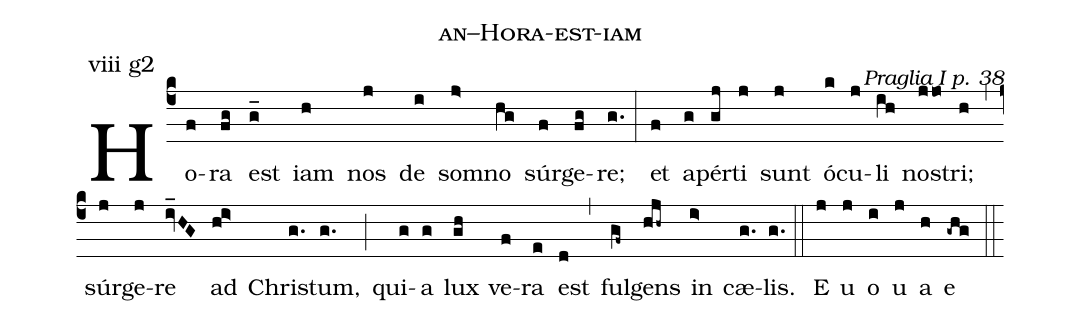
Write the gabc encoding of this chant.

name: an--Hora-est-iam;
commentary: Praglia I p. 38;
annotation: viii g2;
%%
(c4) Ho(f)ra(fg) est(g_) iam(h) nos(j) de(i) som(j>)no(hg) súr(f)ge(fg)re;(g.) (:) et(f) a(g)pér(gj)ti(j) sunt(j) ó(k)cu(j)li(ih) no(jjo)stri;(h) (,) súr(j)ge(j)re(iv_HG) ad(hi>) Chri(g.)stum,(g.) (;) qui(g)a(g) lux(gh) ve(f)ra(e) est(d) (,) ful(gf~)gens(hjh~) in(i>) cæ(g.)lis.(g.) (::) E(j) u(j) o(i) u(j) a(h) e(-ghg) (::)
